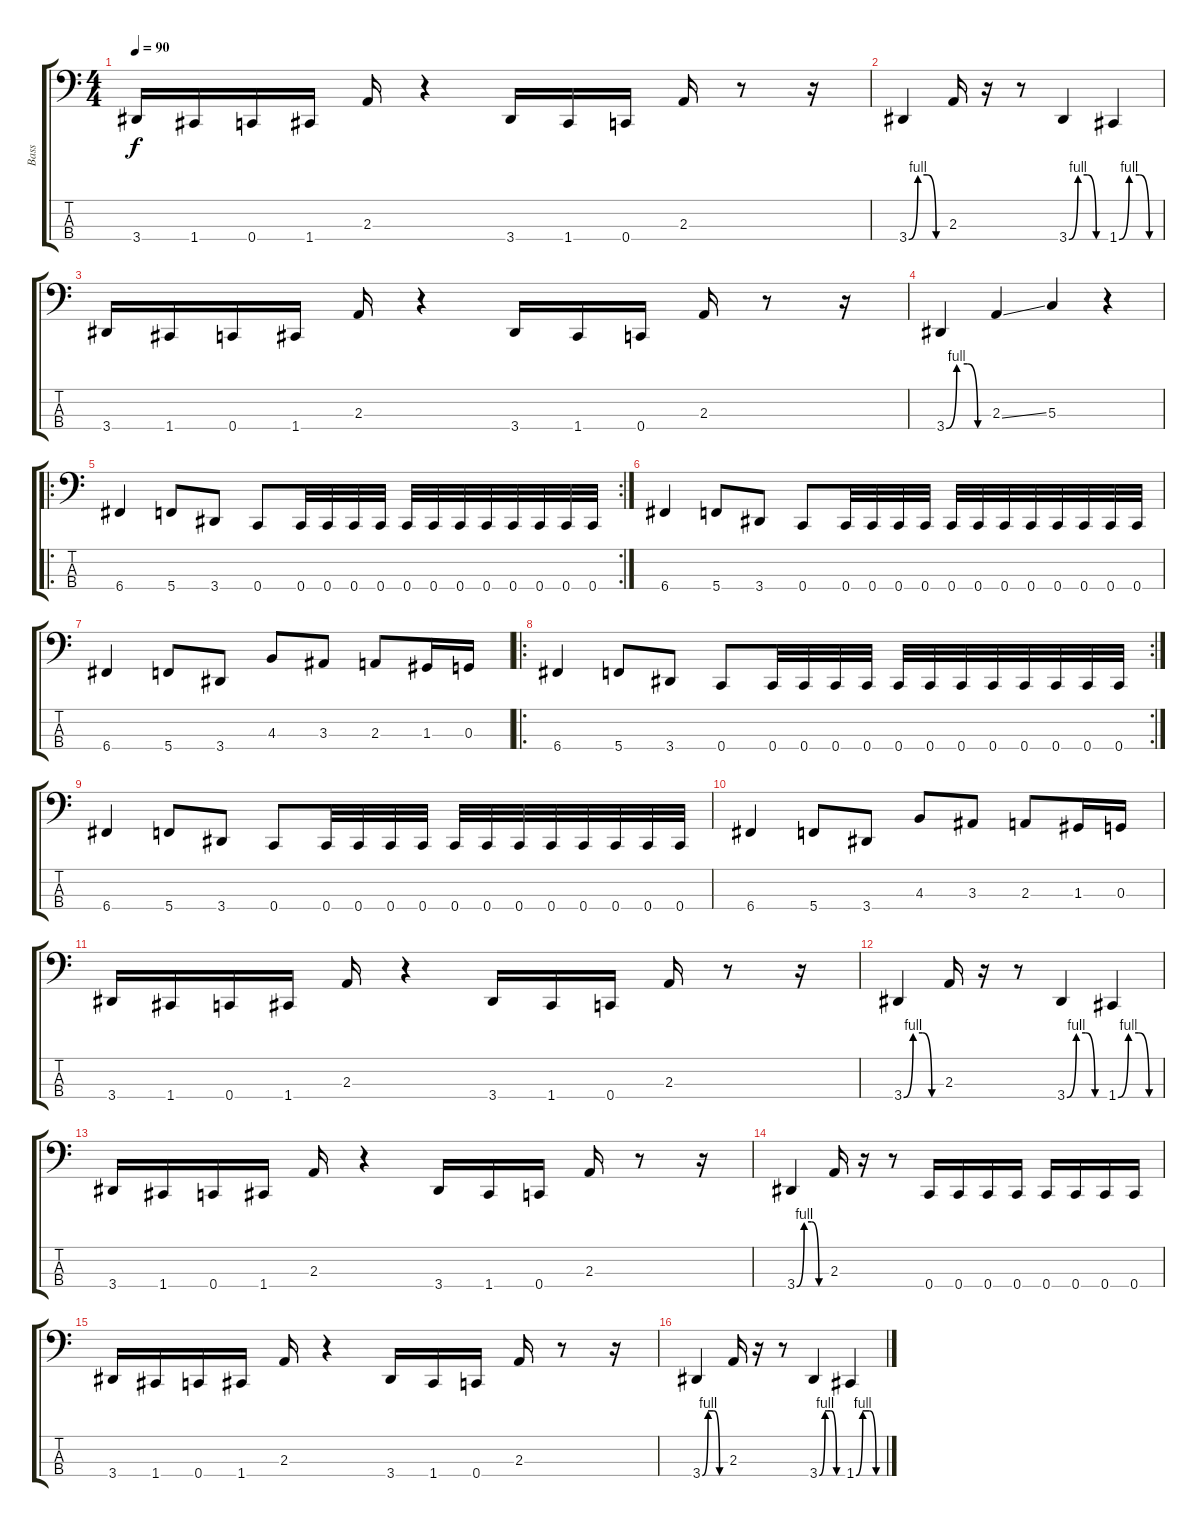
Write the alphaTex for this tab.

\track ("Bass" "Bass") {instrument electricbasspick}
\staff {score tabs}
\tuning (F2 C2 G1 C1) {hide}
\ts (4 4)
\tempo 90
\clef f4
\ks c
3.4.16{dy f} 1.4.16 0.4.16 1.4.16 2.3.16 r.4 3.4.16 1.4.16 0.4.16 2.3.16 r.8 r.16 |
3.4{be (custom 0 0 15 4 30 4 45 0 60 0)}.4 2.3.16 r.16 r.8 3.4{be (custom 0 0 15 4 30 4 45 0 60 0)}.4 1.4{be (custom 0 0 15 4 30 4 45 0 60 0)}.4 |
3.4.16 1.4.16 0.4.16 1.4.16 2.3.16 r.4 3.4.16 1.4.16 0.4.16 2.3.16 r.8 r.16 |
3.4{be (custom 0 0 15 4 30 4 45 0 60 0)}.4 2.3{ss}.4 5.3.4 r.4 |
\ro
\rc 2
6.4.4 5.4.8 3.4.8 0.4.8 0.4.32 0.4.32 0.4.32 0.4.32 0.4.32 0.4.32 0.4.32 0.4.32 0.4.32 0.4.32 0.4.32 0.4.32 |
6.4.4 5.4.8 3.4.8 0.4.8 0.4.32 0.4.32 0.4.32 0.4.32 0.4.32 0.4.32 0.4.32 0.4.32 0.4.32 0.4.32 0.4.32 0.4.32 |
6.4.4 5.4.8 3.4.8 4.3.8 3.3.8 2.3.8 1.3.16 0.3.16 |
\ro
\rc 2
6.4.4 5.4.8 3.4.8 0.4.8 0.4.32 0.4.32 0.4.32 0.4.32 0.4.32 0.4.32 0.4.32 0.4.32 0.4.32 0.4.32 0.4.32 0.4.32 |
6.4.4 5.4.8 3.4.8 0.4.8 0.4.32 0.4.32 0.4.32 0.4.32 0.4.32 0.4.32 0.4.32 0.4.32 0.4.32 0.4.32 0.4.32 0.4.32 |
6.4.4 5.4.8 3.4.8 4.3.8 3.3.8 2.3.8 1.3.16 0.3.16 |
3.4.16 1.4.16 0.4.16 1.4.16 2.3.16 r.4 3.4.16 1.4.16 0.4.16 2.3.16 r.8 r.16 |
3.4{be (custom 0 0 15 4 30 4 45 0 60 0)}.4 2.3.16 r.16 r.8 3.4{be (custom 0 0 15 4 30 4 45 0 60 0)}.4 1.4{be (custom 0 0 15 4 30 4 45 0 60 0)}.4 |
3.4.16 1.4.16 0.4.16 1.4.16 2.3.16 r.4 3.4.16 1.4.16 0.4.16 2.3.16 r.8 r.16 |
3.4{be (custom 0 0 15 4 30 4 45 0 60 0)}.4 2.3.16 r.16 r.8 0.4.16 0.4.16 0.4.16 0.4.16 0.4.16 0.4.16 0.4.16 0.4.16 |
3.4.16 1.4.16 0.4.16 1.4.16 2.3.16 r.4 3.4.16 1.4.16 0.4.16 2.3.16 r.8 r.16 |
3.4{be (custom 0 0 15 4 30 4 45 0 60 0)}.4 2.3.16 r.16 r.8 3.4{be (custom 0 0 15 4 30 4 45 0 60 0)}.4 1.4{be (custom 0 0 15 4 30 4 45 0 60 0)}.4
